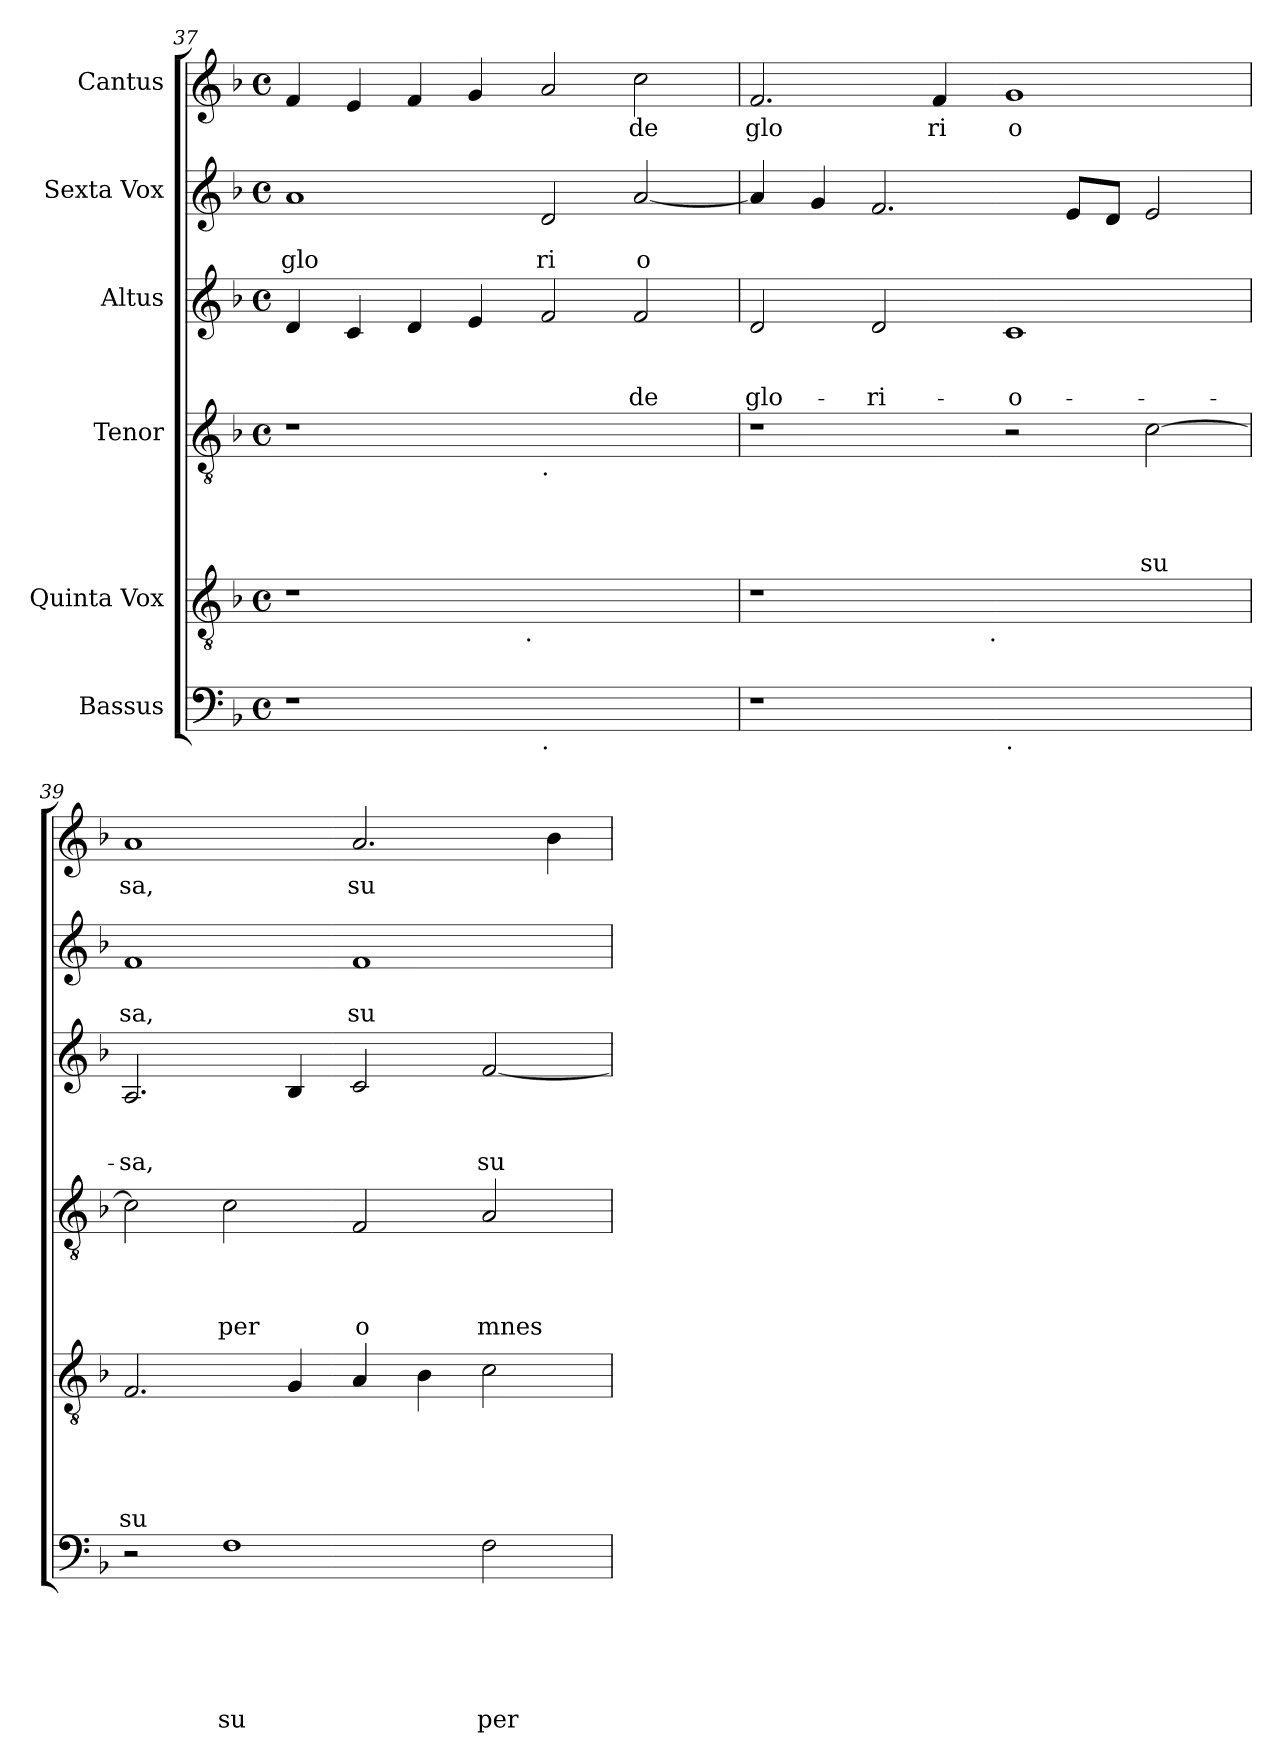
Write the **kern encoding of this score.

**kern	**text	**text	**text	**text	**text	**text	**kern	**text	**text	**text	**text	**text	**kern	**text	**text	**text	**text	**kern	**text	**text	**text	**kern	**text	**text	**kern	**text
*part6	*part6	*part6	*part6	*part6	*part6	*part6	*part5	*part5	*part5	*part5	*part5	*part5	*part4	*part4	*part4	*part4	*part4	*part3	*part3	*part3	*part3	*part2	*part2	*part2	*part1	*part1
*staff6	*staff6	*staff6	*staff6	*staff6	*staff6	*staff6	*staff5	*staff5	*staff5	*staff5	*staff5	*staff5	*staff4	*staff4	*staff4	*staff4	*staff4	*staff3	*staff3	*staff3	*staff3	*staff2	*staff2	*staff2	*staff1	*staff1
*I"Bassus	*	*	*	*	*	*	*I"Quinta Vox	*	*	*	*	*	*I"Tenor	*	*	*	*	*I"Altus	*	*	*	*I"Sexta Vox	*	*	*I"Cantus	*
*clefF4	*	*	*	*	*	*	*clefGv2	*	*	*	*	*	*clefGv2	*	*	*	*	*clefG2	*	*	*	*clefG2	*	*	*clefG2	*
*k[b-]	*	*	*	*	*	*	*k[b-]	*	*	*	*	*	*k[b-]	*	*	*	*	*k[b-]	*	*	*	*k[b-]	*	*	*k[b-]	*
*F:	*	*	*	*	*	*	*F:	*	*	*	*	*	*F:	*	*	*	*	*F:	*	*	*	*F:	*	*	*F:	*
*M4/4	*	*	*	*	*	*	*M4/4	*	*	*	*	*	*M4/4	*	*	*	*	*M4/4	*	*	*	*M4/4	*	*	*M4/4	*
*met(c)	*	*	*	*	*	*	*met(c)	*	*	*	*	*	*met(c)	*	*	*	*	*met(c)	*	*	*	*met(c)	*	*	*met(c)	*
=37	=37	=37	=37	=37	=37	=37	=37	=37	=37	=37	=37	=37	=37	=37	=37	=37	=37	=37	=37	=37	=37	=37	=37	=37	=37	=37
!	!	!	!	!	!	!	!	!	!	!	!	!	!	!	!	!	!	!	!	!	!	!	!	!LO:LY:b	!	!
*	*	*	*	*	*	*	*^	*	*	*	*	*	*	*	*	*	*	*	*	*	*	*	*	*	*	*
1r	.	.	.	.	.	.	1r	2ryy	.	.	.	.	.	1r	.	.	.	.	4d/	.	.	.	1a	.	glo	4f/	.
.	.	.	.	.	.	.	.	.	.	.	.	.	.	.	.	.	.	.	4c/	.	.	.	.	.	.	4e/	.
.	.	.	.	.	.	.	.	4...ryy	.	.	.	.	.	.	.	.	.	.	4d/	.	.	.	.	.	.	4f/	.
.	.	.	.	.	.	.	.	.	.	.	.	.	.	.	.	.	.	.	4e/	.	.	.	.	.	.	4g/	.
!	!	!	!	!	!	!	!	!LO:TX:b:t=.	!	!	!	!	!	!	!	!	!	!	!	!	!	!	!	!	!	!	!
.	.	.	.	.	.	.	.	1ryy	.	.	.	.	.	.	.	.	.	.	.	.	.	.	.	.	.	.	.
!	!	!	!	!	!	!	!	!	!	!	!	!	!	!LO:TX:b:t=.	!	!	!	!	!	!	!	!	!	!	!	!	!
!LO:TX:b:t=.	!	!	!	!	!	!	!	!	!	!	!	!	!	!	!	!	!	!	!	!	!	!	!	!	!	!	!
!	!	!	!	!	!	!	!	!	!	!	!	!	!	!	!	!	!	!	!	!	!	!	!	!	!LO:LY:b	!	!
1ryy	.	.	.	.	.	.	1ryy	.	.	.	.	.	.	1ryy	.	.	.	.	2f/	.	.	.	2d/	.	ri	2a/	.
!	!	!	!	!	!	!	!	!	!	!	!	!	!	!	!	!	!	!	!	!	!	!LO:LY:b	!	!	!LO:LY:b	!	!LO:LY:b
.	.	.	.	.	.	.	.	.	.	.	.	.	.	.	.	.	.	.	2f/	.	.	de	[<2a/	.	o	2cc\	de
.	.	.	.	.	.	.	.	32ryy	.	.	.	.	.	.	.	.	.	.	.	.	.	.	.	.	.	.	.
!!LO:PB:g=z
=38!	=38!	=38!	=38!	=38!	=38!	=38!	=38!	=38!	=38!	=38!	=38!	=38!	=38!	=38!	=38!	=38!	=38!	=38!	=38!	=38!	=38!	=38!	=38!	=38!	=38!	=38!	=38!
!	!	!	!	!	!	!	!	!	!	!	!	!	!	!	!	!	!	!	!	!	!	!LO:LY:b	!	!	!	!	!LO:LY:b
1r	.	.	.	.	.	.	1r	2ryy	.	.	.	.	.	1r	.	.	.	.	2d/	.	.	glo-	4a/]	.	.	2.f/	glo
.	.	.	.	.	.	.	.	.	.	.	.	.	.	.	.	.	.	.	.	.	.	.	4g/	.	.	.	.
!	!	!	!	!	!	!	!	!	!	!	!	!	!	!	!	!	!	!	!	!	!	!LO:LY:b	!	!	!	!	!
.	.	.	.	.	.	.	.	4...ryy	.	.	.	.	.	.	.	.	.	.	2d/	.	.	-ri-	2.f/	.	.	.	.
!	!	!	!	!	!	!	!	!	!	!	!	!	!	!	!	!	!	!	!	!	!	!	!	!	!	!	!LO:LY:b
.	.	.	.	.	.	.	.	.	.	.	.	.	.	.	.	.	.	.	.	.	.	.	.	.	.	4f/	ri
!	!	!	!	!	!	!	!	!LO:TX:b:t=.	!	!	!	!	!	!	!	!	!	!	!	!	!	!	!	!	!	!	!
.	.	.	.	.	.	.	.	1ryy	.	.	.	.	.	.	.	.	.	.	.	.	.	.	.	.	.	.	.
!LO:TX:b:t=.	!	!	!	!	!	!	!	!	!	!	!	!	!	!	!	!	!	!	!	!	!	!	!	!	!	!	!
!	!	!	!	!	!	!	!	!	!	!	!	!	!	!	!	!	!	!	!	!	!	!LO:LY:b	!	!	!	!	!LO:LY:b
1ryy	.	.	.	.	.	.	1ryy	.	.	.	.	.	.	2r	.	.	.	.	1c	.	.	-o-	.	.	.	1g	o
.	.	.	.	.	.	.	.	.	.	.	.	.	.	.	.	.	.	.	.	.	.	.	8e/L	.	.	.	.
.	.	.	.	.	.	.	.	.	.	.	.	.	.	.	.	.	.	.	.	.	.	.	8d/J	.	.	.	.
!	!	!	!	!	!	!	!	!	!	!	!	!	!	!	!	!	!	!LO:LY:b	!	!	!	!	!	!	!	!	!
.	.	.	.	.	.	.	.	.	.	.	.	.	.	[>2c\	.	.	.	su	.	.	.	.	2e/	.	.	.	.
.	.	.	.	.	.	.	.	32ryy	.	.	.	.	.	.	.	.	.	.	.	.	.	.	.	.	.	.	.
=39!	=39!	=39!	=39!	=39!	=39!	=39!	=39!	=39!	=39!	=39!	=39!	=39!	=39!	=39!	=39!	=39!	=39!	=39!	=39!	=39!	=39!	=39!	=39!	=39!	=39!	=39!	=39!
!	!	!	!	!	!	!	!	!	!	!	!	!	!LO:LY:b	!	!	!	!	!	!	!	!	!LO:LY:b	!	!	!LO:LY:b	!	!LO:LY:b
*	*	*	*	*	*	*	*v	*v	*	*	*	*	*	*	*	*	*	*	*	*	*	*	*	*	*	*	*
2r	.	.	.	.	.	.	2.F/	.	.	.	.	su	2c\]	.	.	.	.	2.A/	.	.	-sa,	1f	.	sa,	1a	sa,
!	!	!	!	!	!	!LO:LY:b	!	!	!	!	!	!	!	!	!	!	!LO:LY:b	!	!	!	!	!	!	!	!	!
1F	.	.	.	.	.	su	.	.	.	.	.	.	2c\	.	.	.	per	.	.	.	.	.	.	.	.	.
.	.	.	.	.	.	.	4G/	.	.	.	.	.	.	.	.	.	.	4B-/	.	.	.	.	.	.	.	.
!	!	!	!	!	!	!	!	!	!	!	!	!	!	!	!	!	!LO:LY:b	!	!	!	!	!	!	!LO:LY:b	!	!LO:LY:b
.	.	.	.	.	.	.	4A/	.	.	.	.	.	2F/	.	.	.	o	2c/	.	.	.	1f	.	su-	2.a/	su
.	.	.	.	.	.	.	4B-\	.	.	.	.	.	.	.	.	.	.	.	.	.	.	.	.	.	.	.
!	!	!	!	!	!	!LO:LY:b	!	!	!	!	!	!	!	!	!	!	!LO:LY:b	!	!	!	!LO:LY:b	!	!	!	!	!
2F\	.	.	.	.	.	per	2c\	.	.	.	.	.	2A/	.	.	.	mnes	[<2f/	.	.	su-	.	.	.	.	.
.	.	.	.	.	.	.	.	.	.	.	.	.	.	.	.	.	.	.	.	.	.	.	.	.	4b-\	.
=!	=!	=!	=!	=!	=!	=!	=!	=!	=!	=!	=!	=!	=!	=!	=!	=!	=!	=!	=!	=!	=!	=!	=!	=!	=!	=!
*-	*-	*-	*-	*-	*-	*-	*-	*-	*-	*-	*-	*-	*-	*-	*-	*-	*-	*-	*-	*-	*-	*-	*-	*-	*-	*-
